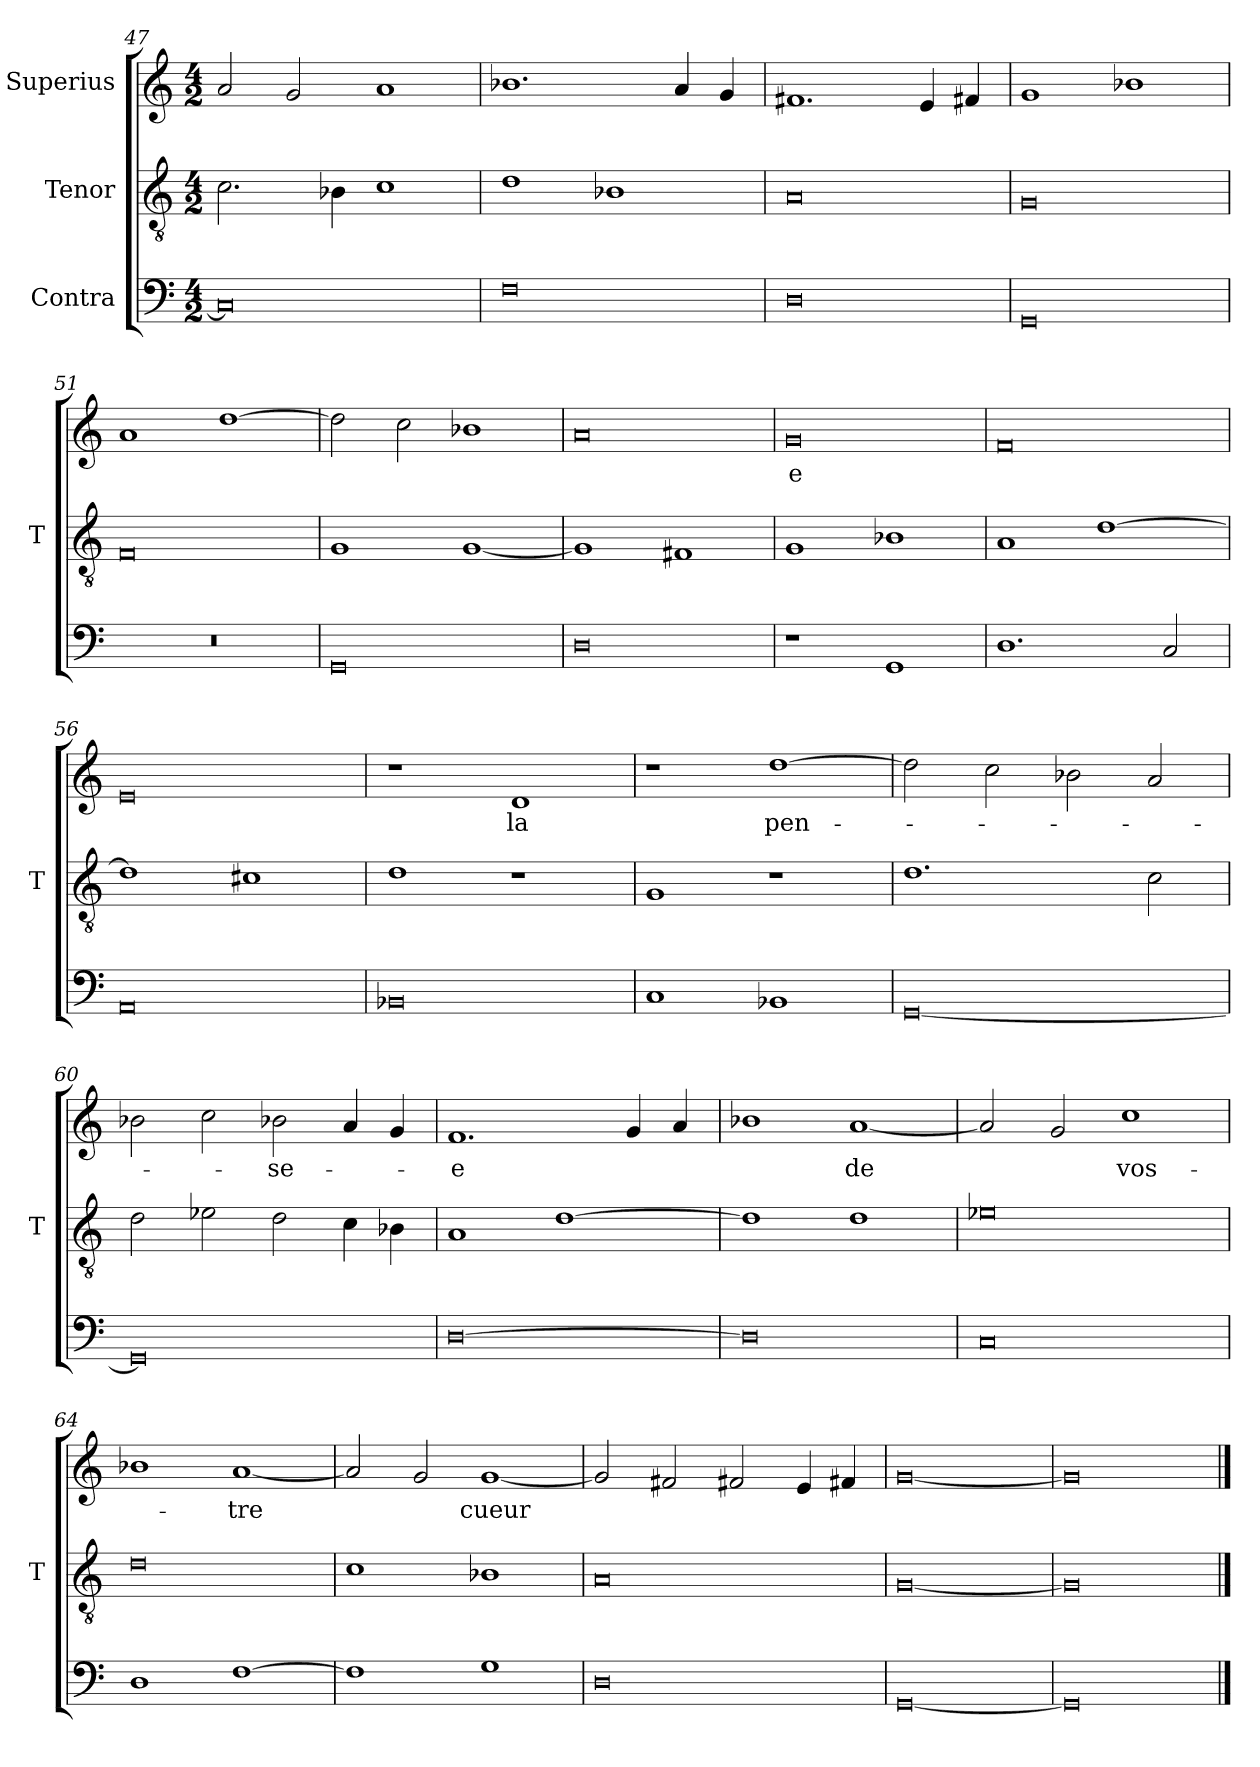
**kern	**kern	**kern	**text
*part3	*part2	*part1	*part1
*staff3	*staff2	*staff1	*staff1
*I"Contra	*I"Tenor	*I"Superius	*
*	*I'T	*	*
*clefF4	*clefGv2	*clefG2	*
*M4/2	*M4/2	*M4/2	*
=47	=47	=47	=47
0C]	2.c	2a	.
.	.	2g	.
.	4B-X	.	.
.	1c	1a	.
=48	=48	=48	=48
0F	1d	1.b-X	.
.	1B-X	.	.
.	.	4a	.
.	.	4g	.
=49	=49	=49	=49
0D	0A	1.f#X	.
.	.	4e	.
.	.	4f#X	.
=50	=50	=50	=50
0GG	0G	1g	.
.	.	1b-X	.
=51	=51	=51	=51
0r	0F	1a	.
.	.	[1dd	.
=52	=52	=52	=52
0GG	1G	2dd]	.
.	.	2cc	.
.	[1G	1b-X	.
=53	=53	=53	=53
0D	1G]	0a	.
.	1F#X	.	.
=54	=54	=54	=54
1r	1G	0g	-e
1GG	1B-X	.	.
=55	=55	=55	=55
1.D	1A	0f	.
.	[1d	.	.
2C	.	.	.
=56	=56	=56	=56
0AA	1d]	0e	.
.	1c#X	.	.
=57	=57	=57	=57
0BB-X	1d	1r	.
.	1r	1d	-la
=58	=58	=58	=58
1C	1G	1r	.
1BB-X	1r	[1dd	pen-
=59	=59	=59	=59
[0GG	1.d	2dd]	.
.	.	2cc	.
.	.	2b-X	.
.	2c	2a	.
=60	=60	=60	=60
0GG]	2d	2b-X	.
.	2e-X	2cc	.
.	2d	2b-X	-se-
.	4c	4a	.
.	4B-X	4g	.
=61	=61	=61	=61
[0D	1A	1.f	-e
.	[1d	.	.
.	.	4g	.
.	.	4a	.
=62	=62	=62	=62
0D]	1d]	1b-X	.
.	1d	[1a	-de
=63	=63	=63	=63
0C	0e-X	2a]	.
.	.	2g	.
.	.	1cc	vos-
=64	=64	=64	=64
1D	0d	1b-X	.
[1F	.	[1a	-tre
=65	=65	=65	=65
1F]	1c	2a]	.
.	.	2g	.
1G	1B-X	[1g	-cueur
=66	=66	=66	=66
0D	0A	2g]	.
.	.	2f#X	.
.	.	2f#X	.
.	.	4e	.
.	.	4f#X	.
=67	=67	=67	=67
[0GG	[0G	[0g	.
=68	=68	=68	=68
0GG]	0G]	0g]	.
==	==	==	==
*-	*-	*-	*-
